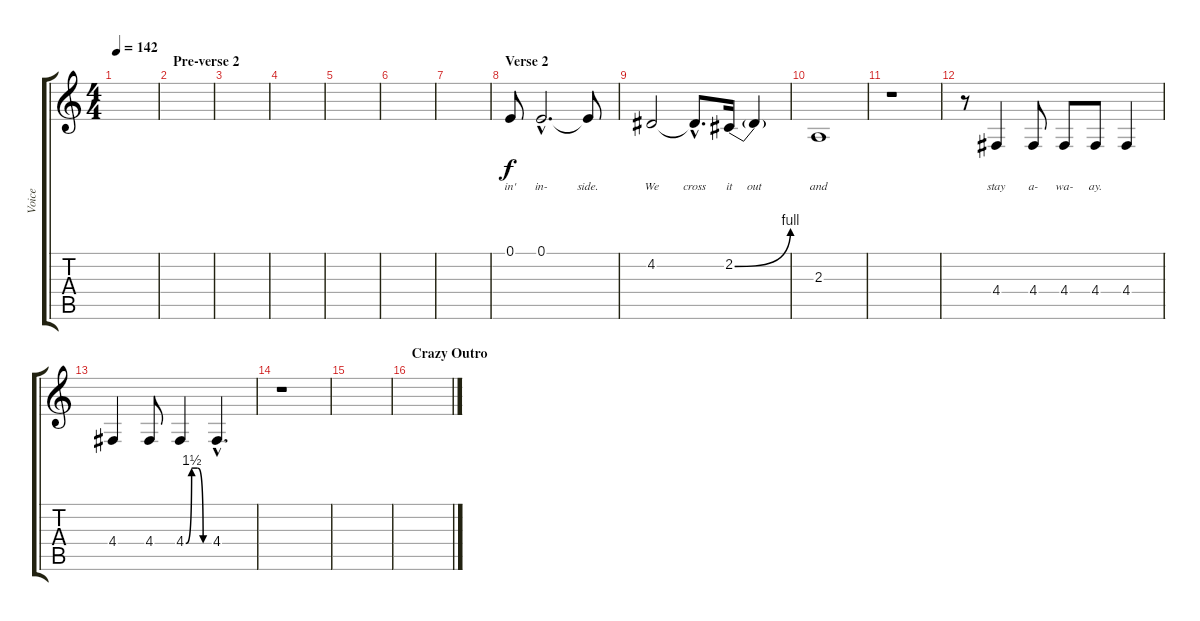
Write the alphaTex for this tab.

\track ("Voice" "Voice") {instrument clarinet}
\staff {score tabs}
\tuning (E4 B3 G3 D3 A2 E2) {hide}
\ts (4 4)
\tempo 142
\clef g2
\ks c
|
\section ("" "Pre-verse 2")
|
|
|
|
|
|
\section ("" "Verse 2")
0.1.8{lyrics (0 "in'") lyrics (1 "") lyrics (2 "") lyrics (3 "") lyrics (4 "")} 0.1{hac}.2{d lyrics (0 "in-") lyrics (1 "") lyrics (2 "") lyrics (3 "") lyrics (4 "")} 0.1{t}.8{lyrics (0 "side.") lyrics (1 "") lyrics (2 "") lyrics (3 "") lyrics (4 "")} |
4.2.2{lyrics (0 "We") lyrics (1 "") lyrics (2 "") lyrics (3 "") lyrics (4 "")} 4.2{hac t}.8{d lyrics (0 "cross") lyrics (1 "") lyrics (2 "") lyrics (3 "") lyrics (4 "")} 2.2{be (bend 0 0 60 4)}.16{lyrics (0 "it") lyrics (1 "") lyrics (2 "") lyrics (3 "") lyrics (4 "")} 2.2{t}.4{lyrics (0 "out") lyrics (1 "") lyrics (2 "") lyrics (3 "") lyrics (4 "")} |
2.3.1{lyrics (0 "and") lyrics (1 "") lyrics (2 "") lyrics (3 "") lyrics (4 "")} |
r.1 |
r.8 4.4.4{lyrics (0 "stay") lyrics (1 "") lyrics (2 "") lyrics (3 "") lyrics (4 "")} 4.4.8{lyrics (0 "a-") lyrics (1 "") lyrics (2 "") lyrics (3 "") lyrics (4 "")} 4.4.8{lyrics (0 "wa-") lyrics (1 "") lyrics (2 "") lyrics (3 "") lyrics (4 "")} 4.4.8{lyrics (0 "ay.") lyrics (1 "") lyrics (2 "") lyrics (3 "") lyrics (4 "")} 4.4.4 |
4.4.4 4.4.8 4.4{be (custom 0 0 15 6 30 6 45 0 60 0)}.4 4.4{hac}.4{d} |
r.1 |
|
\section ("" "Crazy Outro")
